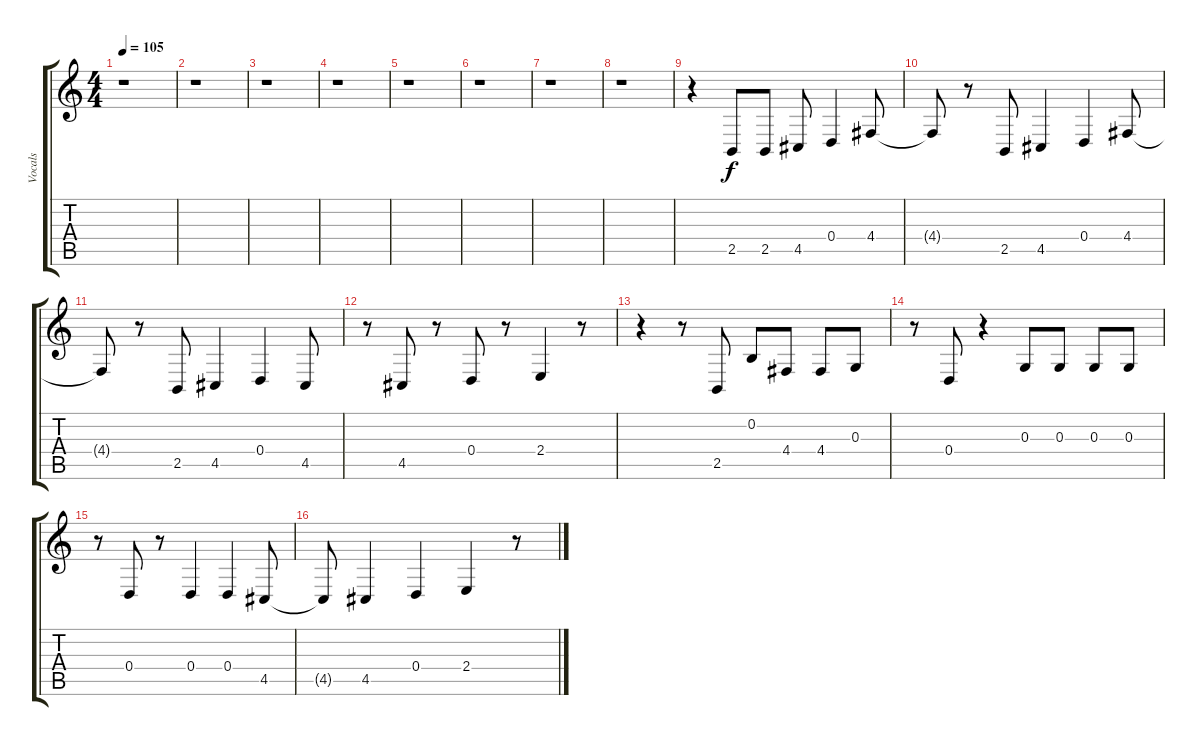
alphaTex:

\track ("Vocals" "Vocals") {instrument electricgrandpiano}
\staff {score tabs}
\tuning (E4 B3 G3 D3 A2 E2) {hide}
\ts (4 4)
\tempo 105
\clef g2
\ks c
r.1{dy f} |
r.1 |
r.1 |
r.1 |
r.1 |
r.1 |
r.1 |
r.1 |
r.4 2.5.8 2.5.8 4.5.8 0.4.4 4.4.8 |
4.4{t}.8 r.8 2.5.8 4.5.4 0.4.4 4.4.8 |
4.4{t}.8 r.8 2.5.8 4.5.4 0.4.4 4.5.8 |
r.8 4.5.8 r.8 0.4.8 r.8 2.4.4 r.8 |
r.4 r.8 2.5.8 0.2.8 4.4.8 4.4.8 0.3.8 |
r.8 0.4.8 r.4 0.3.8 0.3.8 0.3.8 0.3.8 |
r.8 0.4.8 r.8 0.4.4 0.4.4 4.5.8 |
4.5{t}.8 4.5.4 0.4.4 2.4.4 r.8
